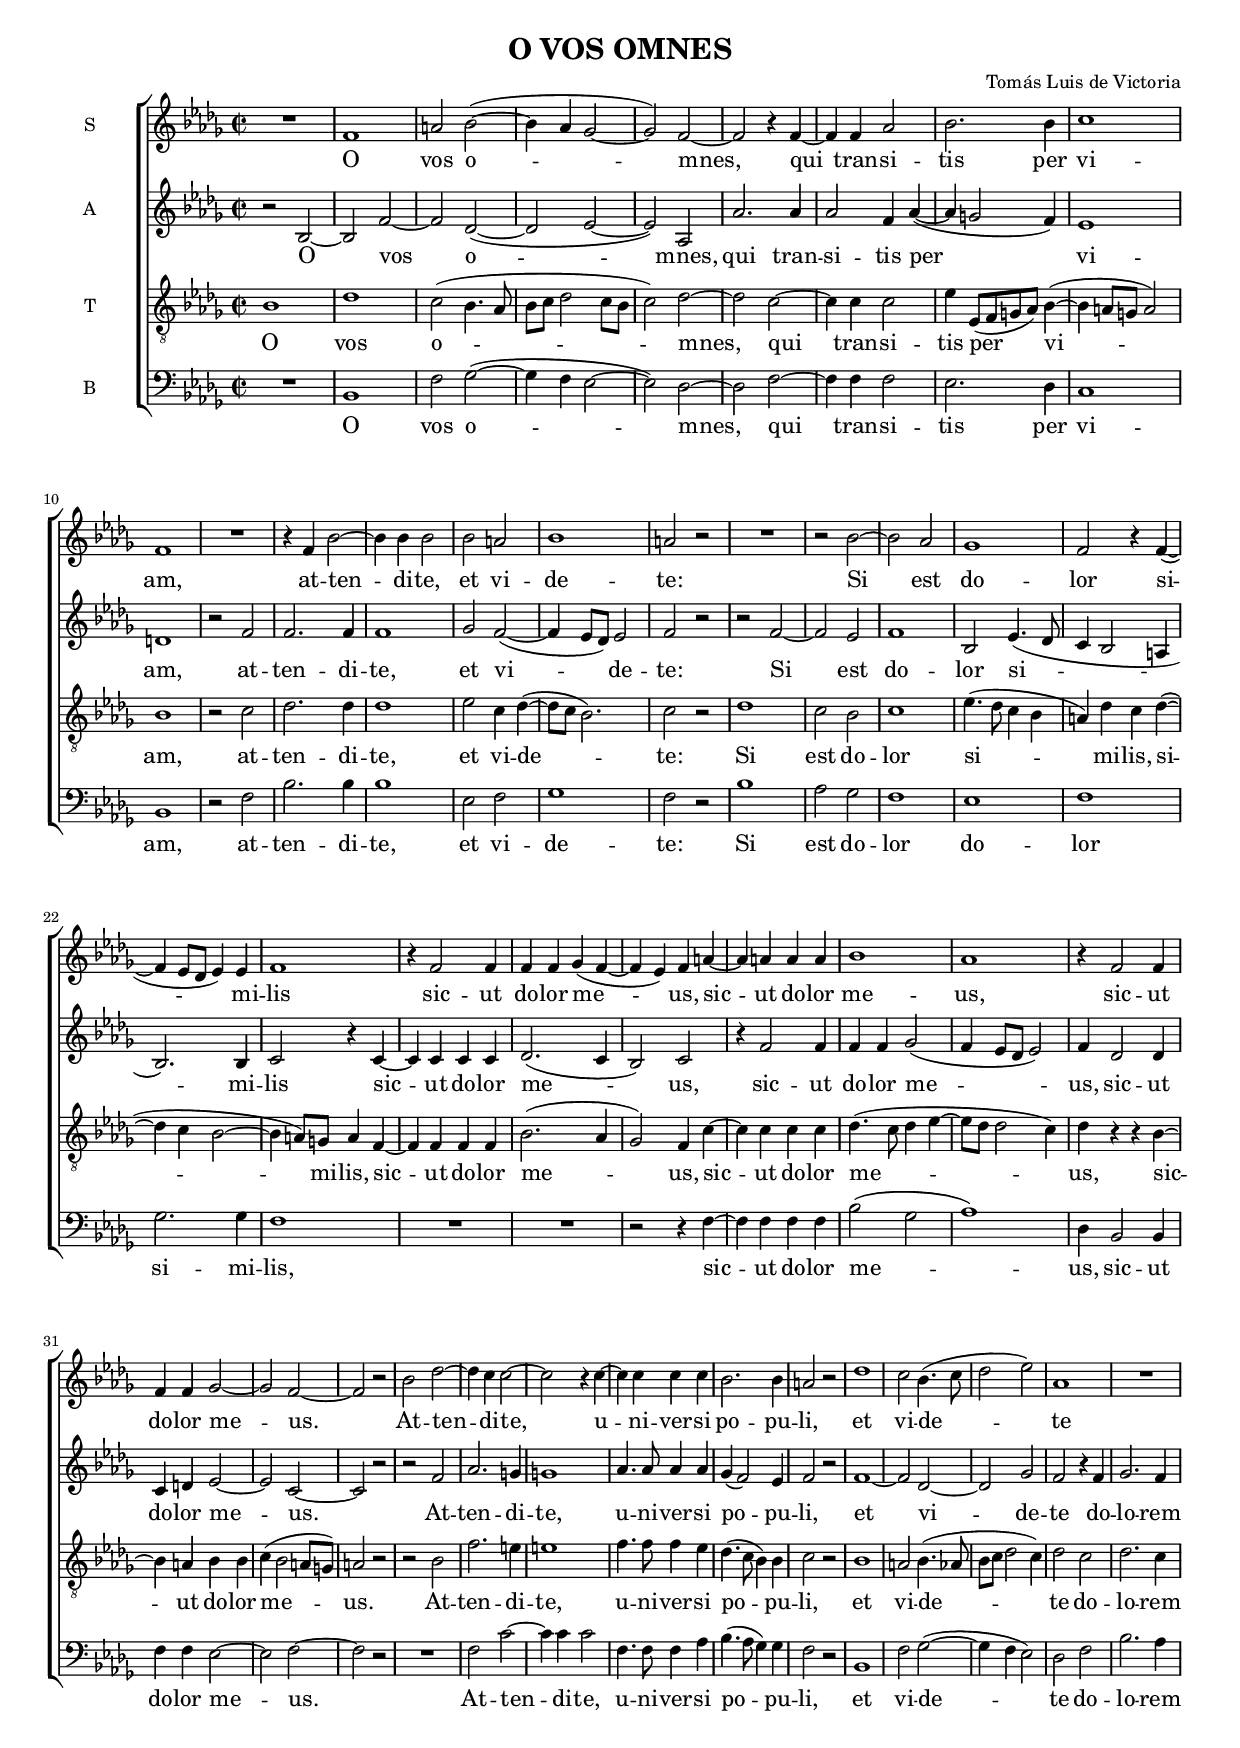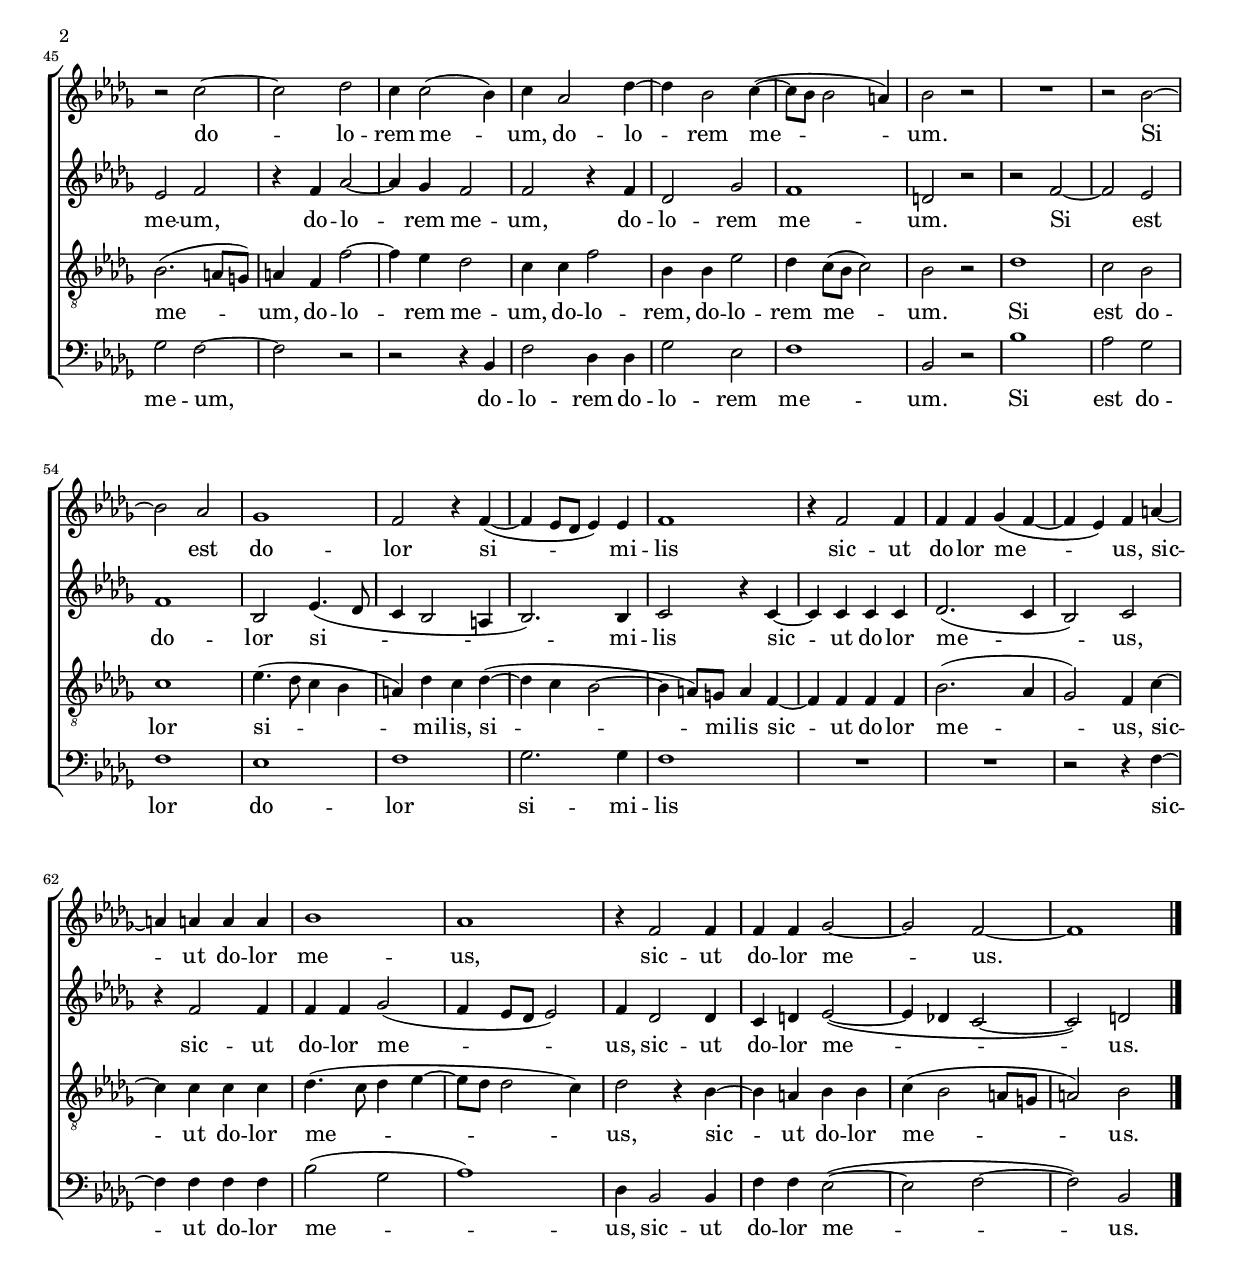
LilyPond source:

\version "2.12.0"


% trasforme from Nancho Alvarez (http://www.uma.es/victoria/partituras.html)
% by Augustin Roche

\header{
	title = "O VOS OMNES"
	%subtitle = "Feria Sexta in Parasceve"
	composer = "Tomás Luis de Victoria"
	%tagline="Copia: Nancho Alvarez"
	%footer="Editado con LilyPond"
	%poet = "Transcripción: Higinio Anglés \\\\ (original en claves altas)"
}

#(set-global-staff-size 16)

italicas=\override LyricText   #'font-shape = #'italic
rectas=\override LyricText   #'font-shape = #'upright


global =  {\time  2/2 \key bes \minor  \skip 1*68  \bar "|."}

soprano =  \context Voice = soprano { \transpose c' aes{
	\clef treble
	R1 |
	a' |
	cis''2 d'' ~ (|
	d''4 c'' bes'2 ~ |
%5
	bes') a' ~ |
	a' r4 a' ~ |
	a' a' c''2 |
	d''2. d''4 |
	e''1 |
%10
	a' |
	R |
	r4 a' d''2 ~ |
	d''4 d'' d''2 |
	d'' cis'' |
%15
	d''1 |
	cis''2 r |
	R1 |
	r2 d'' ~ |
	d'' c'' |
%20
	bes'1 |
	a'2 r4 a' ~( |
	a' g'8 f' g'4) g' |
	a'1 |
	r4 a'2 a'4 |
%25
	a' a' bes'( a' ~ |
	a' g') a' cis'' ~ |
	cis'' cis'' cis'' cis'' |
	d''1 |
	c'' |
%30
	r4 a'2 a'4 | \break
	a' a' bes'2 ~ |
	bes' a' ~ |
	a' r |
	d'' f'' ~ |
%35
	f''4 e'' e''2 ~ |
	e'' r4 e'' ~ |
	e'' e'' e'' e'' |
	d''2. d''4 |
	cis''2 r |
%40
	f''1 |
	e''2 d''4.( e''8 |
	f''2 g'') |
	c''1 |
	R | \break
%45
	r2 e'' ~ |
	e'' f'' |
	e''4 e''2( d''4) |
	e'' c''2 f''4 ~ |
	f'' d''2 e''4 ~( |
%50
	e''8 d'' d''2 cis''4) |
	d''2 r |
	R1 |
	r2 d'' ~ |
	d'' c'' |
%55
	bes'1 |
	a'2 r4 a' ~( |
	a' g'8 f' g'4) g' |
	a'1 |
	r4 a'2 a'4 |
%60
	a' a' bes'( a' ~ |
	a' g') a' cis'' ~ |
	cis'' cis'' cis'' cis'' |
	d''1 |
	c'' |
%65
	r4 a'2 a'4 |
	a' a' bes'2 ~ |
	bes' a' ~ |
	a'1
}
}



contralto =  \context Voice = contralto { \transpose c' aes {
	\clef treble
	r2 d' ~ |
	d' a' ~ |
	a' f' ~( |
	f' g' ~ |
%5
	g') c' |
	c''2. c''4 |
	c''2 a'4 c'' ~( |
	c'' b'2 a'4) |
	g'1 |
%10
	fis' |
	r2 a' |
	a'2. a'4 |
	a'1 |
	bes'2 a'( ~ |
%15
	a'4 g'8 f') g'2 |
	a' r |
	r a' ~ |
	a' g' |
	a'1 |
%20
	d'2 g'4.( f'8 |
	e'4 d'2 cis'4 |
	d'2.) d'4 |
	e'2 r4 e' ~ |
	e' e' e' e' |
%25
	f'2.( e'4 |
	d'2) e' |
	r4 a'2 a'4 |
	a' a' bes'2( |
	a'4 g'8 f' g'2) |
%30
	a'4 f'2 f'4 |
	e' fis' g'2 ~ |
	g' e' ~ |
	e' r |
	r a' |
%35
	c''2. b'4 |
	b'1 |
	c''4. c''8 c''4 c'' |
	bes'( a'2) g'4 |
	a'2 r |
%40
	a'1 ~ |
	a'2 f' ~ |
	f' bes' |
	a' r4 a' |
	bes'2. a'4 |
%45
	g'2 a' |
	r4 a' c''2 ~ |
	c''4 bes' a'2 |
	a' r4 a' |
	f'2 bes' |
%50
	a'1 |
	fis'2 r |
	r a' ~ |
	a' g' |
	a'1 |
%55
	d'2 g'4.( f'8 |
	e'4 d'2 cis'4 |
	d'2.) d'4 |
	e'2 r4 e' ~ |
	e' e' e' e' |
%60
	f'2.( e'4 |
	d'2) e' |
	r4 a'2 a'4 |
	a' a' bes'2( |
	a'4 g'8 f' g'2) |
%65
	a'4 f'2 f'4 |
	e' fis' g'2 ~( |
	g'4 f'! e'2 ~ |
	e') fis'
}
}


tenor =  \context Voice = tenor { \transpose c' aes {
	\clef "G_8"
	d'1 |
	f' |
	e'2( d'4. c'8 |
	d' e' f'2 e'8 d' |
%5
	e'2) f' ~ |
	f' e' ~ |
	e'4 e' e'2 |
	g'4  g8[( a b c']) d'4 ~( |
	d' cis'8 b cis'2) |
%10
	d'1 |
	r2 e' |
	f'2. f'4 |
	f'1 |
	g'2 e'4 f' ~( |
%15
	f'8 e' d'2.) |
	e'2 r |
	f'1 |
	e'2 d' |
	e'1 |
%20
	g'4.( f'8 e'4 d' |
	cis') f' e' f' ~( |
	f' e' d'2 ~ |
	d'4 cis'8) b cis'4 a ~ |
	a a a a |
%25
	d'2.( c'4 |
	bes2) a4 e' ~ |
	e' e' e' e' |
	f'4.( e'8 f'4 g' ~ |
	g'8 f' f'2 e'4) |
%30
	f'4 r4 r d' ~ |
	d' cis' d' d' |
	e'( d'2 cis'8 b) |
	cis'2 r |
	r d' |
%35
	a'2. gis'4 |
	gis'1 |
	a'4. a'8 a'4 g' |
	f'4.( e'8 d'4) d' |
	e'2 r |
%40
	d'1 |
	cis'2 d'4.( c'8 |
	d' e' f'2 e'4) |
	f'2 e' |
	f'2. e'4 |
%45
	d'2.( cis'8 b) |
	cis'4 a a'2 ~ |
	a'4 g' f'2 |
	e'4 e' a'2 |
	d'4 d' g'2 |
%50
	f'4 e'8( d' e'2) |
	d' r |
	f'1 |
	e'2 d' |
	e'1 |
%55
	g'4.( f'8 e'4 d' |
	cis') f' e' f' ~( |
	f' e' d'2 ~ |
	d'4 cis'8) b cis'4 a ~ |
	a a a a |
%60
	d'2.( c'4 |
	bes2) a4 e' ~ |
	e' e' e' e' |
	f'4.( e'8 f'4 g' ~ |
	g'8 f' f'2 e'4) |
%65
	f'2 r4 d' ~ |
	d' cis' d' d' |
	e'( d'2 cis'8 b |
	cis'2) d'
}
}



bajo =  \context Voice = bajo {\transpose c' aes{
	\clef bass
	R1 |
	d |
	a2 bes ~( |
	bes4 a g2 ~ |
%5
	g) f ~ |
	f a ~ |
	a4 a a2 |
	g2. f4 |
	e1 |
%10
	d |
	r2 a |
	d'2. d'4 |
	d'1 |
	g2 a |
%15
	bes1 |
	a2 r |
	d'1 |
	c'2 bes |
	a1 |
%20
	g |
	a |
	bes2. bes4 |
	a1 |
	R |
%25
	R |
	r2 r4 a ~ |
	a a a a |
	d'2( bes |
	c'1) |
%30
	f4 d2 d4 |
	a a g2 ~ |
	g a ~ |
	a r |
	R1 |
%35
	a2 e' ~ |
	e'4 e' e'2 |
	a4. a8 a4 c' |
	d'4.( c'8 bes4) bes |
	a2 r |
%40
	d1 |
	a2 bes ~( |
	bes4 a g2) |
	f a |
	d'2. c'4 |
%45
	bes2 a ~ |
	a r |
	r r4 d |
	a2 f4 f |
	bes2 g |
%50
	a1 |
	d2 r |
	d'1 |
	c'2 bes |
	a1 |
%55
	g |
	a |
	bes2. bes4 |
	a1 |
	R |
%60
	R |
	r2 r4 a ~ |
	a a a a |
	d'2( bes |
	c'1) |
%65
	f4 d2 d4 |
	a a g2 ~( |
	g a ~ |
	a) d
}
}



textos=\lyricmode {
O  vos o -- mnes,
qui tran -- si -- tis per vi -- am,
at -- ten -- di -- te, et vi -- de -- te:
Si est do -- lor si -- _mi -- lis
sic -- ut do -- lor me -- us, 
sic -- ut do -- lor me -- us,
sic -- ut do -- lor me -- us.
At -- ten -- di -- te,
u -- ni -- ver -- si po -- pu -- li,
et vi -- de -- te
do -- lo -- rem me -- um,
do -- lo -- rem me -- um.
Si est do -- lor si -- mi -- lis
sic -- ut do -- lor me -- us,
sic -- ut do -- lor me -- us,
sic -- ut do -- lor me -- us.
}


textoc=\lyricmode {
O  vos o -- _mnes, 
qui tran -- si -- tis per vi -- am,
at -- ten -- di -- te, 
et vi -- de -- te:
Si est do -- lor si -- mi -- lis
sic -- ut do -- lor me -- us, 
sic -- ut do -- lor me -- us,
sic -- ut do -- lor me -- us.
At -- ten -- di -- te, 
u -- ni -- ver -- si po -- pu -- li,
et vi -- de -- te
do -- lo -- rem me -- um,
do -- lo -- rem me -- um,
do -- lo -- rem me -- um.
Si est do -- lor si -- mi -- lis
sic -- ut do -- lor me -- us,
sic -- ut do -- lor me -- us,
sic -- ut do -- lor me -- us. 
}


textot=\lyricmode {
O vos  o -- mnes,
qui  tran -- si -- tis per vi -- am,
at -- ten -- di -- te, 
et vi -- de -- te:
Si est do -- lor si -- mi -- lis,
si -- mi -- lis,
sic -- ut do -- lor me -- us, 
sic -- ut do -- lor me -- us,
sic -- ut do -- lor me -- us. 
At -- ten -- di -- te, 
u -- ni -- ver -- si po -- pu -- li,
et vi -- de -- te
do -- lo -- rem me -- um,
do -- lo -- rem me -- um,
do -- lo -- rem, do -- lo -- rem me -- um.
Si est do -- lor si -- mi -- lis,
si -- mi -- lis
sic -- ut do -- lor me -- us,
sic -- ut do -- lor me -- us,
sic -- ut do -- lor 
me -- us.
}


textob=\lyricmode { 
O  vos  o -- mnes,
qui tran -- si -- tis per vi -- am,
at -- ten -- di -- te,
et vi -- de -- te:
Si est do -- lor do -- lor si -- mi -- lis,
sic -- ut do -- lor me -- us, 
sic -- ut do -- lor me -- us.
At -- ten -- di -- te, 
u -- ni -- ver -- si po -- pu -- li,
et vi -- de -- te
do -- lo -- rem me -- um,
do -- lo -- rem do -- lo -- rem me -- um.
Si est do -- lor do -- lor si -- mi -- lis
sic -- ut do -- lor me -- us,
sic -- ut do -- lor me -- us.
}


sopranoStaff = \context Staff = sopranoStaff <<
	\set Staff.instrumentName = "S"
	\global \soprano
>>


contraltoStaff = \context Staff = contraltoStaff <<
	\set Staff.instrumentName = "A"
	\global \contralto
>>


tenorStaff = \context Staff = tenorStaff <<
	\override Staff.VerticalAxisGroup #'Y-extent = #'(0 . 0)
	\set Staff.instrumentName = "T"
	\global \tenor
>>


bajoStaff = \context Staff = bajoStaff <<
	\set Staff.instrumentName = "B"
	\global \bajo
>>

\score{
	\context ChoirStaff{
		<<
		%\oldaddlyrics
		\sopranoStaff
		\context Lyrics = lI  \lyricmode{ \lyricsto "soprano" {\textos}}

		%\oldaddlyrics
		\contraltoStaff
		\context Lyrics = lII \lyricmode{ \lyricsto "contralto" {\textoc }}
		
		%\oldaddlyrics
		\tenorStaff
		\context Lyrics = lIII \lyricmode{ \lyricsto "tenor" {\textot }}

		%\oldaddlyrics 
		\bajoStaff
		\context Lyrics = lIV \lyricmode{ \lyricsto "bajo" {\textob }}
		>>
	}
	\layout { line-width = 19.0 \cm    
		textheight = 25.5 \cm 
		interscoreline = 1.0 \cm
		interscorelinefill = 1.0
%		first-page-number =  no
	\context { \Lyrics \override LyricText #'font-size = #2 }
%	\context { \RemoveEmptyStaffContext }
	\context { \Score \override BarNumber #'padding = #2 }

	}
	
%	
  \midi {
    \context {
      \Score
      tempoWholesPerMinute = #(ly:make-moment 120 4)
      }
    }


	
}
